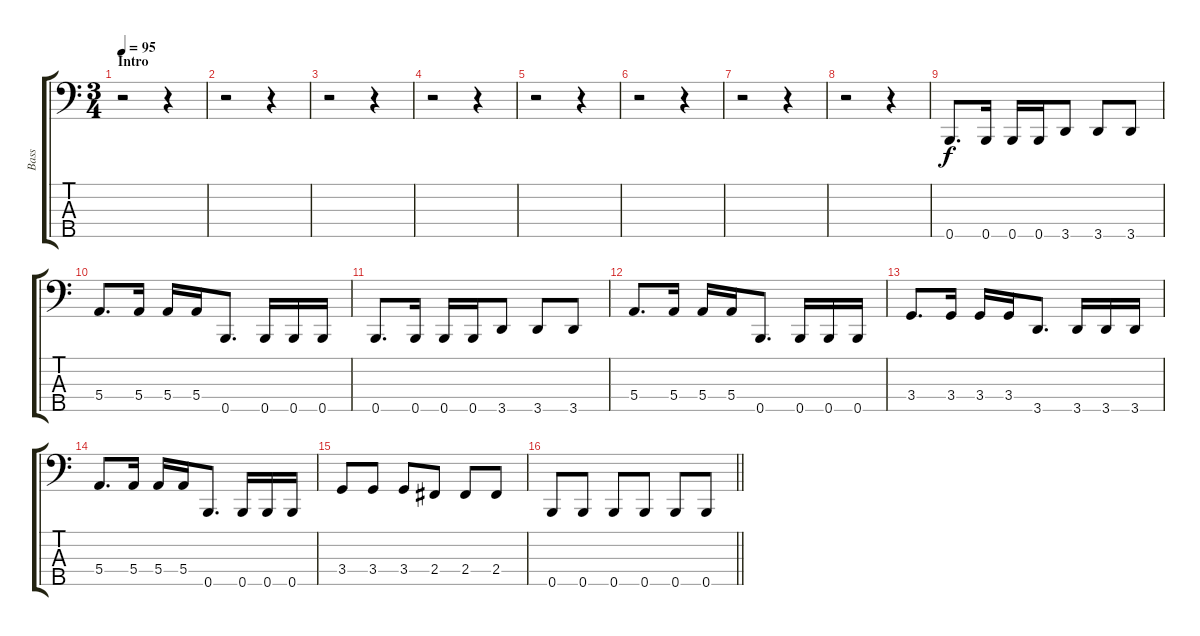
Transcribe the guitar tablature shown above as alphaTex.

\track ("Bass" "Bass") {instrument electricbassfinger}
\staff {score tabs}
\tuning (G2 D2 A1 E1 B0) {hide}
\ts (3 4)
\section ("" "Intro ")
\tempo 95
\clef f4
\ks c
r.2{dy f instrument electricbassfinger} r.4 |
r.2 r.4 |
r.2 r.4 |
r.2 r.4 |
r.2 r.4 |
r.2 r.4 |
r.2 r.4 |
r.2 r.4 |
0.5.8{d} 0.5.16 0.5.16 0.5.16 3.5.8 3.5.8 3.5.8 |
5.4.8{d} 5.4.16 5.4.16 5.4.16 0.5.8{d} 0.5.16 0.5.16 0.5.16 |
0.5.8{d} 0.5.16 0.5.16 0.5.16 3.5.8 3.5.8 3.5.8 |
5.4.8{d} 5.4.16 5.4.16 5.4.16 0.5.8{d} 0.5.16 0.5.16 0.5.16 |
3.4.8{d} 3.4.16 3.4.16 3.4.16 3.5.8{d} 3.5.16 3.5.16 3.5.16 |
5.4.8{d} 5.4.16 5.4.16 5.4.16 0.5.8{d} 0.5.16 0.5.16 0.5.16 |
3.4.8 3.4.8 3.4.8 2.4.8 2.4.8 2.4.8 |
\barLineRight lightlight
0.5.8 0.5.8 0.5.8 0.5.8 0.5.8 0.5.8
